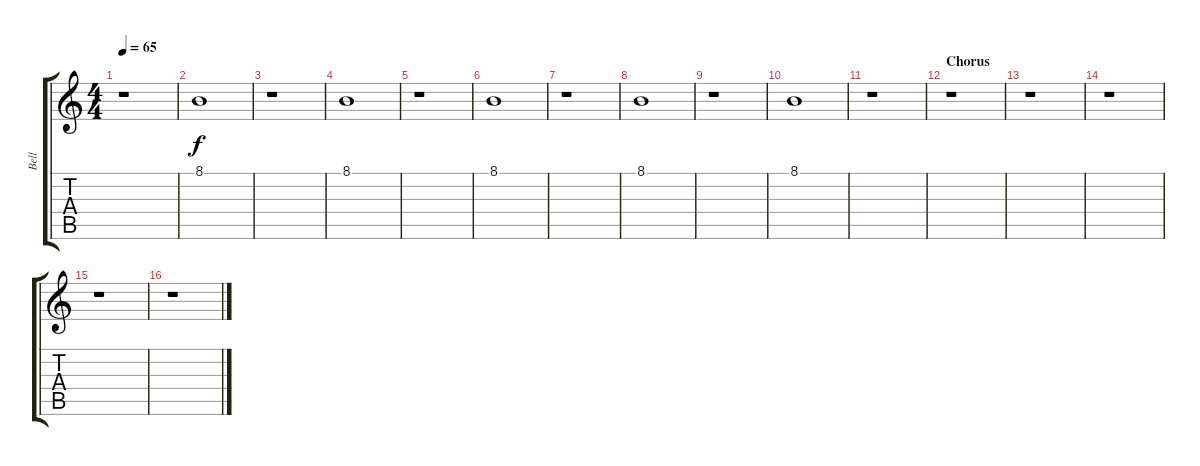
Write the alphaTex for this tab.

\track ("Bell" "Bell") {instrument tubularbells}
\staff {score tabs}
\tuning (Eb4 Bb3 Gb3 Db3 Ab2 Eb2) {hide}
\ts (4 4)
\tempo 65
\clef g2
\ks c
r.1{dy f} |
8.1.1 |
r.1 |
8.1.1 |
r.1 |
8.1.1 |
r.1 |
8.1.1 |
r.1 |
8.1.1 |
r.1 |
\section ("" "Chorus")
r.1 |
r.1 |
r.1 |
r.1 |
r.1
